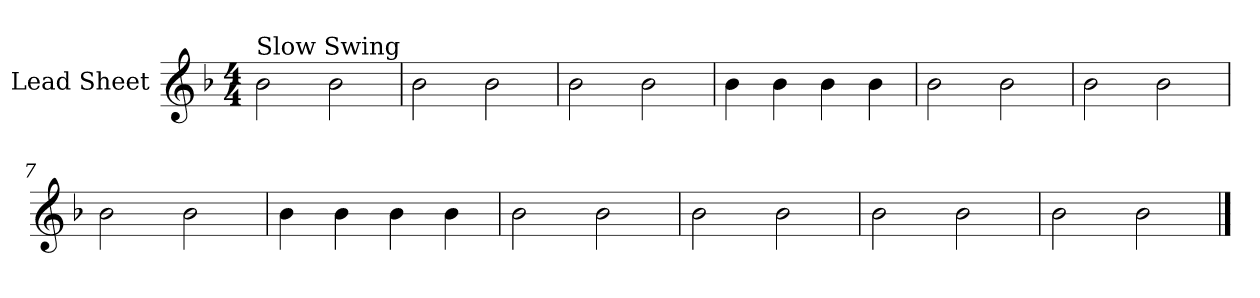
**kern
*part1
*staff1
*I"Lead Sheet
*clefG2
*k[b-]
*F:
*M4/4
=1
!LO:TX:a:t=Slow Swing
2b-\
2b-\
=2
2b-\
2b-\
=3
2b-\
2b-\
=4
4b-\
4b-\
4b-\
4b-\
!!LO:LB:g=z
=5
2b-\
2b-\
=6
2b-\
2b-\
=7
2b-\
2b-\
=8
4b-\
4b-\
4b-\
4b-\
!!LO:LB:g=z
=9
2b-\
2b-\
=10
2b-\
2b-\
=11
2b-\
2b-\
=12
2b-\
2b-\
==
*-
